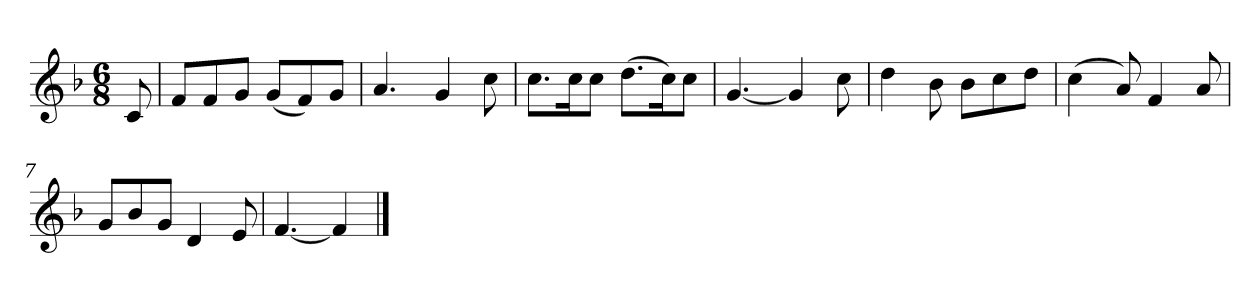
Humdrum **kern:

**kern
*part1
*staff1
*k[b-]
*M6/8
*MM120
=
8c
=1
8fL
8f
8gJ
(8gL
8f)
8gJ
=2
4.a
4g
8cc
=3
8.ccL
16ccK
8ccJ
(8.ddL
16ccK)
8ccJ
=4
[4.g
4g]
8cc
=5
4dd
8b-
8b-L
8cc
8ddJ
=6
(4cc
8a)
4f
8a
=7
8gL
8b-
8gJ
4d
8e
=8
[4.f
4f]
==
*-
